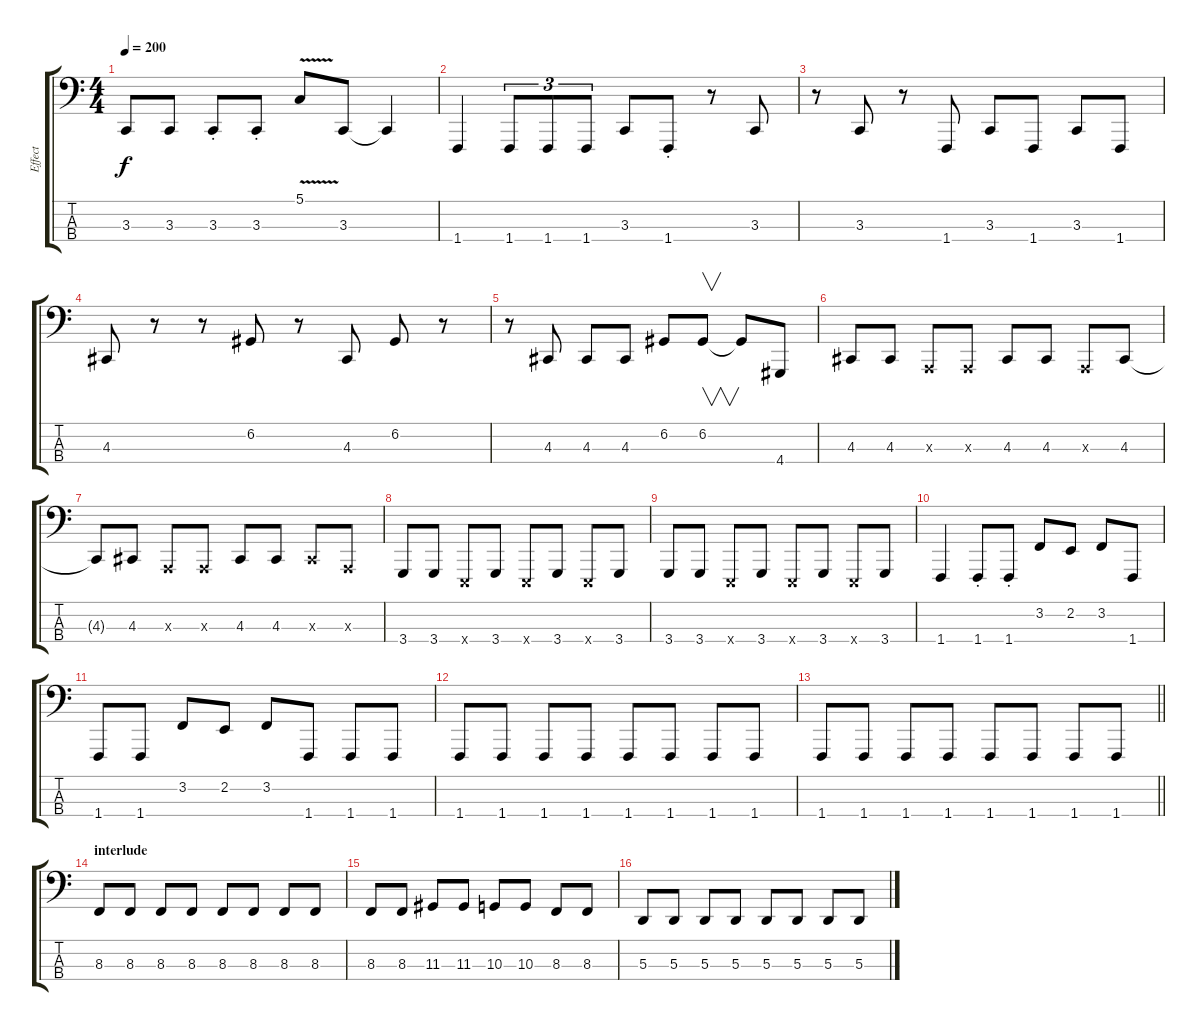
\track ("Effect" "Effect") {instrument acousticgrandpiano}
\staff {score tabs}
\tuning (G2 D2 A1 E1) {hide}
\ts (4 4)
\tempo 200
\clef f4
\ks c
3.3{t}.8{dy f} 3.3.8 3.3{st}.8 3.3{st}.8 5.1{v}.8 3.3.8 3.3{t}.4 |
1.4.4 1.4.8{tu (3 2)} 1.4.8{tu (3 2)} 1.4.8{tu (3 2)} 3.3.8 1.4{st}.8 r.8 3.3.8 |
r.8 3.3.8 r.8 1.4.8 3.3.8 1.4.8 3.3.8 1.4.8 |
4.3.8 r.8 r.8 6.2.8 r.8 4.3.8 6.2.8 r.8 |
r.8 4.3.8 4.3.8 4.3.8 6.2.8 6.2.8{v} 6.2{t}.8 4.4.8 |
4.3.8 4.3.8 0.3{x}.8 0.3{x}.8 4.3.8 4.3.8 0.3{x}.8 4.3.8 |
4.3{t}.8 4.3.8 0.3{x}.8 0.3{x}.8 4.3.8 4.3.8 4.3{x}.8 0.3{x}.8 |
3.4.8 3.4.8 0.4{x}.8 3.4.8 0.4{x}.8 3.4.8 0.4{x}.8 3.4.8 |
3.4.8 3.4.8 0.4{x}.8 3.4.8 0.4{x}.8 3.4.8 0.4{x}.8 3.4.8 |
1.4.4 1.4{st}.8 1.4{st}.8 3.2.8 2.2.8 3.2.8 1.4.8 |
1.4.8 1.4.8 3.2.8 2.2.8 3.2.8 1.4.8 1.4.8 1.4.8 |
1.4.8 1.4.8 1.4.8 1.4.8 1.4.8 1.4.8 1.4.8 1.4.8 |
\barLineRight lightlight
1.4.8 1.4.8 1.4.8 1.4.8 1.4.8 1.4.8 1.4.8 1.4.8 |
\section ("" "interlude")
8.3.8 8.3.8 8.3.8 8.3.8 8.3.8 8.3.8 8.3.8 8.3.8 |
8.3.8 8.3.8 11.3.8 11.3.8 10.3.8 10.3.8 8.3.8 8.3.8 |
5.3.8 5.3.8 5.3.8 5.3.8 5.3.8 5.3.8 5.3.8 5.3.8
